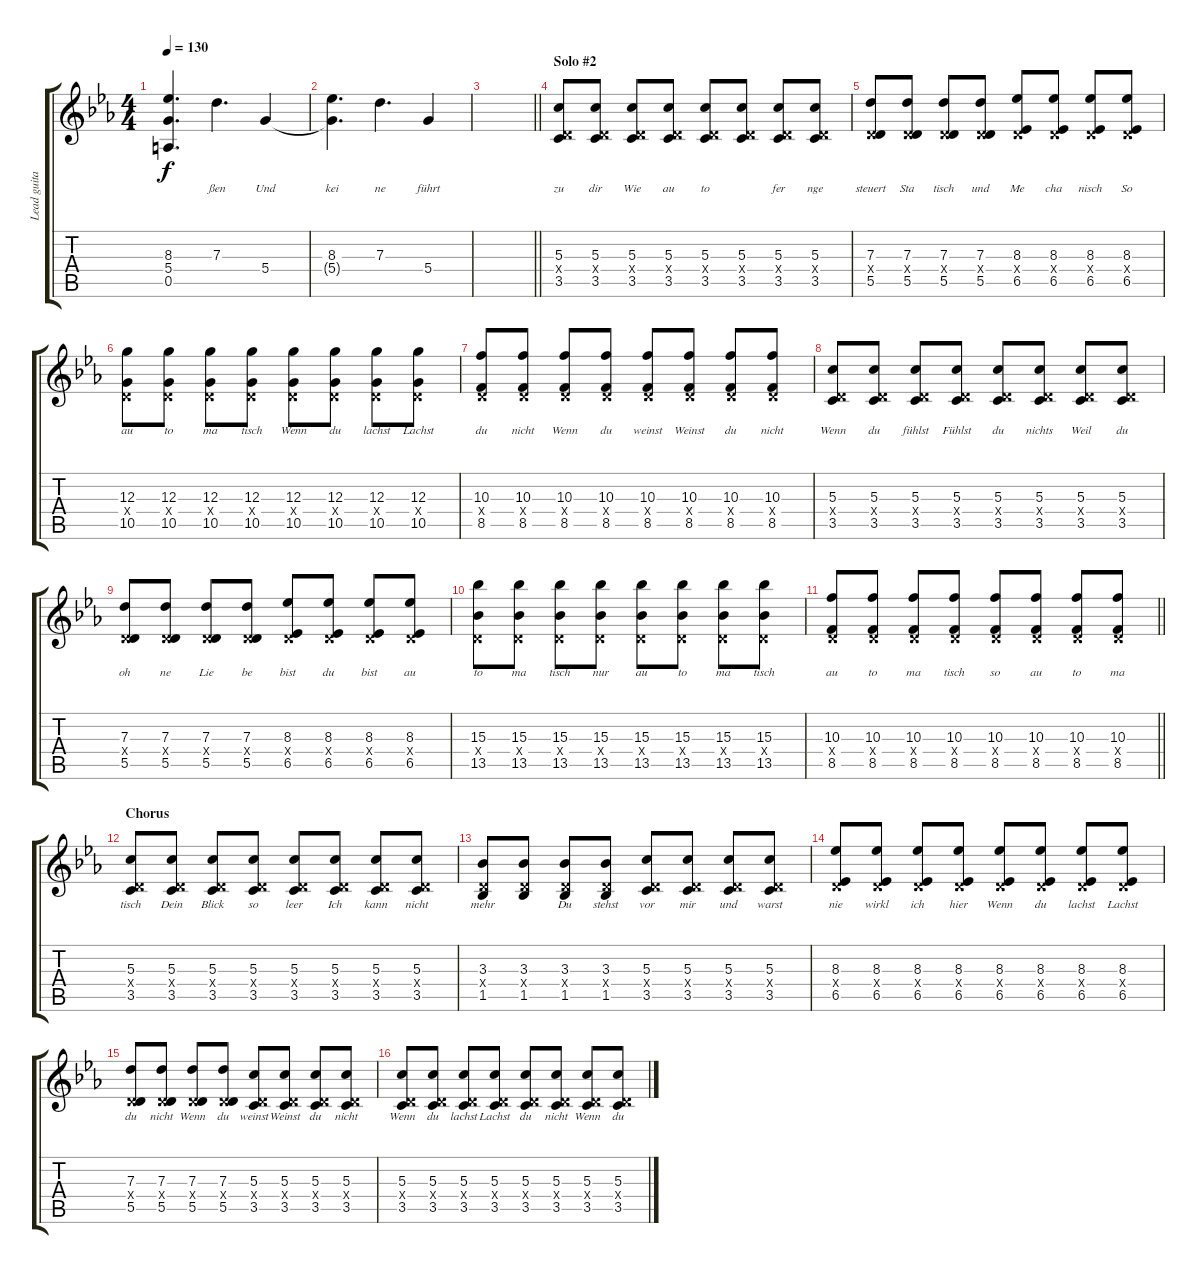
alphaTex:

\track ("Lead guitar" "Lead guita") {instrument distortionguitar}
\staff {score tabs}
\tuning (E4 B3 G3 D3 A2 E2) {hide}
\ts (4 4)
\tempo 130
\clef g2
\ks eb
(8.3 5.4{t} 0.5).4{d lyrics (0 "") lyrics (1 "") lyrics (2 "") lyrics (3 "") lyrics (4 "") dy f} 7.3.4{d lyrics (0 "ßen") lyrics (1 "") lyrics (2 "") lyrics (3 "") lyrics (4 "")} 5.4.4{lyrics (0 "Und") lyrics (1 "") lyrics (2 "") lyrics (3 "") lyrics (4 "")} |
(8.3 5.4{t}).4{d lyrics (0 "kei") lyrics (1 "") lyrics (2 "") lyrics (3 "") lyrics (4 "")} 7.3.4{d lyrics (0 "ne") lyrics (1 "") lyrics (2 "") lyrics (3 "") lyrics (4 "")} 5.4.4{lyrics (0 "führt") lyrics (1 "") lyrics (2 "") lyrics (3 "") lyrics (4 "")} |
\barLineRight lightlight
|
\section ("" "Solo #2")
(5.3 0.4{x} 3.5).8{lyrics (0 "zu") lyrics (1 "") lyrics (2 "") lyrics (3 "") lyrics (4 "") instrument overdrivenguitar} (5.3 0.4{x} 3.5).8{lyrics (0 "dir") lyrics (1 "") lyrics (2 "") lyrics (3 "") lyrics (4 "")} (5.3 0.4{x} 3.5).8{lyrics (0 "Wie") lyrics (1 "") lyrics (2 "") lyrics (3 "") lyrics (4 "")} (5.3 0.4{x} 3.5).8{lyrics (0 "au") lyrics (1 "") lyrics (2 "") lyrics (3 "") lyrics (4 "")} (5.3 0.4{x} 3.5).8{lyrics (0 "to") lyrics (1 "") lyrics (2 "") lyrics (3 "") lyrics (4 "")} (5.3 0.4{x} 3.5).8{lyrics (0 "") lyrics (1 "") lyrics (2 "") lyrics (3 "") lyrics (4 "")} (5.3 0.4{x} 3.5).8{lyrics (0 "fer") lyrics (1 "") lyrics (2 "") lyrics (3 "") lyrics (4 "")} (5.3 0.4{x} 3.5).8{lyrics (0 "nge") lyrics (1 "") lyrics (2 "") lyrics (3 "") lyrics (4 "")} |
(7.3 0.4{x} 5.5).8{lyrics (0 "steuert") lyrics (1 "") lyrics (2 "") lyrics (3 "") lyrics (4 "")} (7.3 0.4{x} 5.5).8{lyrics (0 "Sta") lyrics (1 "") lyrics (2 "") lyrics (3 "") lyrics (4 "")} (7.3 0.4{x} 5.5).8{lyrics (0 "tisch") lyrics (1 "") lyrics (2 "") lyrics (3 "") lyrics (4 "")} (7.3 0.4{x} 5.5).8{lyrics (0 "und") lyrics (1 "") lyrics (2 "") lyrics (3 "") lyrics (4 "")} (8.3 0.4{x} 6.5).8{lyrics (0 "Me") lyrics (1 "") lyrics (2 "") lyrics (3 "") lyrics (4 "")} (8.3 0.4{x} 6.5).8{lyrics (0 "cha") lyrics (1 "") lyrics (2 "") lyrics (3 "") lyrics (4 "")} (8.3 0.4{x} 6.5).8{lyrics (0 "nisch") lyrics (1 "") lyrics (2 "") lyrics (3 "") lyrics (4 "")} (8.3 0.4{x} 6.5).8{lyrics (0 "So") lyrics (1 "") lyrics (2 "") lyrics (3 "") lyrics (4 "")} |
(12.3 0.4{x} 10.5).8{lyrics (0 "au") lyrics (1 "") lyrics (2 "") lyrics (3 "") lyrics (4 "")} (12.3 0.4{x} 10.5).8{lyrics (0 "to") lyrics (1 "") lyrics (2 "") lyrics (3 "") lyrics (4 "")} (12.3 0.4{x} 10.5).8{lyrics (0 "ma") lyrics (1 "") lyrics (2 "") lyrics (3 "") lyrics (4 "")} (12.3 0.4{x} 10.5).8{lyrics (0 "tisch") lyrics (1 "") lyrics (2 "") lyrics (3 "") lyrics (4 "")} (12.3 0.4{x} 10.5).8{lyrics (0 "Wenn") lyrics (1 "") lyrics (2 "") lyrics (3 "") lyrics (4 "")} (12.3 0.4{x} 10.5).8{lyrics (0 "du") lyrics (1 "") lyrics (2 "") lyrics (3 "") lyrics (4 "")} (12.3 0.4{x} 10.5).8{lyrics (0 "lachst") lyrics (1 "") lyrics (2 "") lyrics (3 "") lyrics (4 "")} (12.3 0.4{x} 10.5).8{lyrics (0 "Lachst") lyrics (1 "") lyrics (2 "") lyrics (3 "") lyrics (4 "")} |
(10.3 0.4{x} 8.5).8{lyrics (0 "du") lyrics (1 "") lyrics (2 "") lyrics (3 "") lyrics (4 "")} (10.3 0.4{x} 8.5).8{lyrics (0 "nicht") lyrics (1 "") lyrics (2 "") lyrics (3 "") lyrics (4 "")} (10.3 0.4{x} 8.5).8{lyrics (0 "Wenn") lyrics (1 "") lyrics (2 "") lyrics (3 "") lyrics (4 "")} (10.3 0.4{x} 8.5).8{lyrics (0 "du") lyrics (1 "") lyrics (2 "") lyrics (3 "") lyrics (4 "")} (10.3 0.4{x} 8.5).8{lyrics (0 "weinst") lyrics (1 "") lyrics (2 "") lyrics (3 "") lyrics (4 "")} (10.3 0.4{x} 8.5).8{lyrics (0 "Weinst") lyrics (1 "") lyrics (2 "") lyrics (3 "") lyrics (4 "")} (10.3 0.4{x} 8.5).8{lyrics (0 "du") lyrics (1 "") lyrics (2 "") lyrics (3 "") lyrics (4 "")} (10.3 0.4{x} 8.5).8{lyrics (0 "nicht") lyrics (1 "") lyrics (2 "") lyrics (3 "") lyrics (4 "")} |
(5.3 0.4{x} 3.5).8{lyrics (0 "Wenn") lyrics (1 "") lyrics (2 "") lyrics (3 "") lyrics (4 "")} (5.3 0.4{x} 3.5).8{lyrics (0 "du") lyrics (1 "") lyrics (2 "") lyrics (3 "") lyrics (4 "")} (5.3 0.4{x} 3.5).8{lyrics (0 "fühlst") lyrics (1 "") lyrics (2 "") lyrics (3 "") lyrics (4 "")} (5.3 0.4{x} 3.5).8{lyrics (0 "Fühlst") lyrics (1 "") lyrics (2 "") lyrics (3 "") lyrics (4 "")} (5.3 0.4{x} 3.5).8{lyrics (0 "du") lyrics (1 "") lyrics (2 "") lyrics (3 "") lyrics (4 "")} (5.3 0.4{x} 3.5).8{lyrics (0 "nichts") lyrics (1 "") lyrics (2 "") lyrics (3 "") lyrics (4 "")} (5.3 0.4{x} 3.5).8{lyrics (0 "Weil") lyrics (1 "") lyrics (2 "") lyrics (3 "") lyrics (4 "")} (5.3 0.4{x} 3.5).8{lyrics (0 "du") lyrics (1 "") lyrics (2 "") lyrics (3 "") lyrics (4 "")} |
(7.3 0.4{x} 5.5).8{lyrics (0 "oh") lyrics (1 "") lyrics (2 "") lyrics (3 "") lyrics (4 "")} (7.3 0.4{x} 5.5).8{lyrics (0 "ne") lyrics (1 "") lyrics (2 "") lyrics (3 "") lyrics (4 "")} (7.3 0.4{x} 5.5).8{lyrics (0 "Lie") lyrics (1 "") lyrics (2 "") lyrics (3 "") lyrics (4 "")} (7.3 0.4{x} 5.5).8{lyrics (0 "be") lyrics (1 "") lyrics (2 "") lyrics (3 "") lyrics (4 "")} (8.3 0.4{x} 6.5).8{lyrics (0 "bist") lyrics (1 "") lyrics (2 "") lyrics (3 "") lyrics (4 "")} (8.3 0.4{x} 6.5).8{lyrics (0 "du") lyrics (1 "") lyrics (2 "") lyrics (3 "") lyrics (4 "")} (8.3 0.4{x} 6.5).8{lyrics (0 "bist") lyrics (1 "") lyrics (2 "") lyrics (3 "") lyrics (4 "")} (8.3 0.4{x} 6.5).8{lyrics (0 "au") lyrics (1 "") lyrics (2 "") lyrics (3 "") lyrics (4 "")} |
(15.3 0.4{x} 13.5).8{lyrics (0 "to") lyrics (1 "") lyrics (2 "") lyrics (3 "") lyrics (4 "")} (15.3 0.4{x} 13.5).8{lyrics (0 "ma") lyrics (1 "") lyrics (2 "") lyrics (3 "") lyrics (4 "")} (15.3 0.4{x} 13.5).8{lyrics (0 "tisch") lyrics (1 "") lyrics (2 "") lyrics (3 "") lyrics (4 "")} (15.3 0.4{x} 13.5).8{lyrics (0 "nur") lyrics (1 "") lyrics (2 "") lyrics (3 "") lyrics (4 "")} (15.3 0.4{x} 13.5).8{lyrics (0 "au") lyrics (1 "") lyrics (2 "") lyrics (3 "") lyrics (4 "")} (15.3 0.4{x} 13.5).8{lyrics (0 "to") lyrics (1 "") lyrics (2 "") lyrics (3 "") lyrics (4 "")} (15.3 0.4{x} 13.5).8{lyrics (0 "ma") lyrics (1 "") lyrics (2 "") lyrics (3 "") lyrics (4 "")} (15.3 0.4{x} 13.5).8{lyrics (0 "tisch") lyrics (1 "") lyrics (2 "") lyrics (3 "") lyrics (4 "")} |
\barLineRight lightlight
(10.3 0.4{x} 8.5).8{lyrics (0 "au") lyrics (1 "") lyrics (2 "") lyrics (3 "") lyrics (4 "")} (10.3 0.4{x} 8.5).8{lyrics (0 "to") lyrics (1 "") lyrics (2 "") lyrics (3 "") lyrics (4 "")} (10.3 0.4{x} 8.5).8{lyrics (0 "ma") lyrics (1 "") lyrics (2 "") lyrics (3 "") lyrics (4 "")} (10.3 0.4{x} 8.5).8{lyrics (0 "tisch") lyrics (1 "") lyrics (2 "") lyrics (3 "") lyrics (4 "")} (10.3 0.4{x} 8.5).8{lyrics (0 "so") lyrics (1 "") lyrics (2 "") lyrics (3 "") lyrics (4 "")} (10.3 0.4{x} 8.5).8{lyrics (0 "au") lyrics (1 "") lyrics (2 "") lyrics (3 "") lyrics (4 "")} (10.3 0.4{x} 8.5).8{lyrics (0 "to") lyrics (1 "") lyrics (2 "") lyrics (3 "") lyrics (4 "")} (10.3 0.4{x} 8.5).8{lyrics (0 "ma") lyrics (1 "") lyrics (2 "") lyrics (3 "") lyrics (4 "")} |
\section ("" "Chorus")
(5.3 0.4{x} 3.5).8{lyrics (0 "tisch") lyrics (1 "") lyrics (2 "") lyrics (3 "") lyrics (4 "")} (5.3 0.4{x} 3.5).8{lyrics (0 "Dein") lyrics (1 "") lyrics (2 "") lyrics (3 "") lyrics (4 "")} (5.3 0.4{x} 3.5).8{lyrics (0 "Blick") lyrics (1 "") lyrics (2 "") lyrics (3 "") lyrics (4 "")} (5.3 0.4{x} 3.5).8{lyrics (0 "so") lyrics (1 "") lyrics (2 "") lyrics (3 "") lyrics (4 "")} (5.3 0.4{x} 3.5).8{lyrics (0 "leer") lyrics (1 "") lyrics (2 "") lyrics (3 "") lyrics (4 "")} (5.3 0.4{x} 3.5).8{lyrics (0 "Ich") lyrics (1 "") lyrics (2 "") lyrics (3 "") lyrics (4 "")} (5.3 0.4{x} 3.5).8{lyrics (0 "kann") lyrics (1 "") lyrics (2 "") lyrics (3 "") lyrics (4 "")} (5.3 0.4{x} 3.5).8{lyrics (0 "nicht") lyrics (1 "") lyrics (2 "") lyrics (3 "") lyrics (4 "")} |
(3.3 0.4{x} 1.5).8{lyrics (0 "mehr") lyrics (1 "") lyrics (2 "") lyrics (3 "") lyrics (4 "")} (3.3 0.4{x} 1.5).8{lyrics (0 "") lyrics (1 "") lyrics (2 "") lyrics (3 "") lyrics (4 "")} (3.3 0.4{x} 1.5).8{lyrics (0 "Du") lyrics (1 "") lyrics (2 "") lyrics (3 "") lyrics (4 "")} (3.3 0.4{x} 1.5).8{lyrics (0 "stehst") lyrics (1 "") lyrics (2 "") lyrics (3 "") lyrics (4 "")} (5.3 0.4{x} 3.5).8{lyrics (0 "vor") lyrics (1 "") lyrics (2 "") lyrics (3 "") lyrics (4 "")} (5.3 0.4{x} 3.5).8{lyrics (0 "mir") lyrics (1 "") lyrics (2 "") lyrics (3 "") lyrics (4 "")} (5.3 0.4{x} 3.5).8{lyrics (0 "und") lyrics (1 "") lyrics (2 "") lyrics (3 "") lyrics (4 "")} (5.3 0.4{x} 3.5).8{lyrics (0 "warst") lyrics (1 "") lyrics (2 "") lyrics (3 "") lyrics (4 "")} |
(8.3 0.4{x} 6.5).8{lyrics (0 "nie") lyrics (1 "") lyrics (2 "") lyrics (3 "") lyrics (4 "")} (8.3 0.4{x} 6.5).8{lyrics (0 "wirkl") lyrics (1 "") lyrics (2 "") lyrics (3 "") lyrics (4 "")} (8.3 0.4{x} 6.5).8{lyrics (0 "ich") lyrics (1 "") lyrics (2 "") lyrics (3 "") lyrics (4 "")} (8.3 0.4{x} 6.5).8{lyrics (0 "hier") lyrics (1 "") lyrics (2 "") lyrics (3 "") lyrics (4 "")} (8.3 0.4{x} 6.5).8{lyrics (0 "Wenn") lyrics (1 "") lyrics (2 "") lyrics (3 "") lyrics (4 "")} (8.3 0.4{x} 6.5).8{lyrics (0 "du") lyrics (1 "") lyrics (2 "") lyrics (3 "") lyrics (4 "")} (8.3 0.4{x} 6.5).8{lyrics (0 "lachst") lyrics (1 "") lyrics (2 "") lyrics (3 "") lyrics (4 "")} (8.3 0.4{x} 6.5).8{lyrics (0 "Lachst") lyrics (1 "") lyrics (2 "") lyrics (3 "") lyrics (4 "")} |
(7.3 0.4{x} 5.5).8{lyrics (0 "du") lyrics (1 "") lyrics (2 "") lyrics (3 "") lyrics (4 "")} (7.3 0.4{x} 5.5).8{lyrics (0 "nicht") lyrics (1 "") lyrics (2 "") lyrics (3 "") lyrics (4 "")} (7.3 0.4{x} 5.5).8{lyrics (0 "Wenn") lyrics (1 "") lyrics (2 "") lyrics (3 "") lyrics (4 "")} (7.3 0.4{x} 5.5).8{lyrics (0 "du") lyrics (1 "") lyrics (2 "") lyrics (3 "") lyrics (4 "")} (5.3 0.4{x} 3.5).8{lyrics (0 "weinst") lyrics (1 "") lyrics (2 "") lyrics (3 "") lyrics (4 "")} (5.3 0.4{x} 3.5).8{lyrics (0 "Weinst") lyrics (1 "") lyrics (2 "") lyrics (3 "") lyrics (4 "")} (5.3 0.4{x} 3.5).8{lyrics (0 "du") lyrics (1 "") lyrics (2 "") lyrics (3 "") lyrics (4 "")} (5.3 0.4{x} 3.5).8{lyrics (0 "nicht") lyrics (1 "") lyrics (2 "") lyrics (3 "") lyrics (4 "")} |
(5.3 0.4{x} 3.5).8{lyrics (0 "Wenn") lyrics (1 "") lyrics (2 "") lyrics (3 "") lyrics (4 "")} (5.3 0.4{x} 3.5).8{lyrics (0 "du") lyrics (1 "") lyrics (2 "") lyrics (3 "") lyrics (4 "")} (5.3 0.4{x} 3.5).8{lyrics (0 "lachst") lyrics (1 "") lyrics (2 "") lyrics (3 "") lyrics (4 "")} (5.3 0.4{x} 3.5).8{lyrics (0 "Lachst") lyrics (1 "") lyrics (2 "") lyrics (3 "") lyrics (4 "")} (5.3 0.4{x} 3.5).8{lyrics (0 "du") lyrics (1 "") lyrics (2 "") lyrics (3 "") lyrics (4 "")} (5.3 0.4{x} 3.5).8{lyrics (0 "nicht") lyrics (1 "") lyrics (2 "") lyrics (3 "") lyrics (4 "")} (5.3 0.4{x} 3.5).8{lyrics (0 "Wenn") lyrics (1 "") lyrics (2 "") lyrics (3 "") lyrics (4 "")} (5.3 0.4{x} 3.5).8{lyrics (0 "du") lyrics (1 "") lyrics (2 "") lyrics (3 "") lyrics (4 "")}
